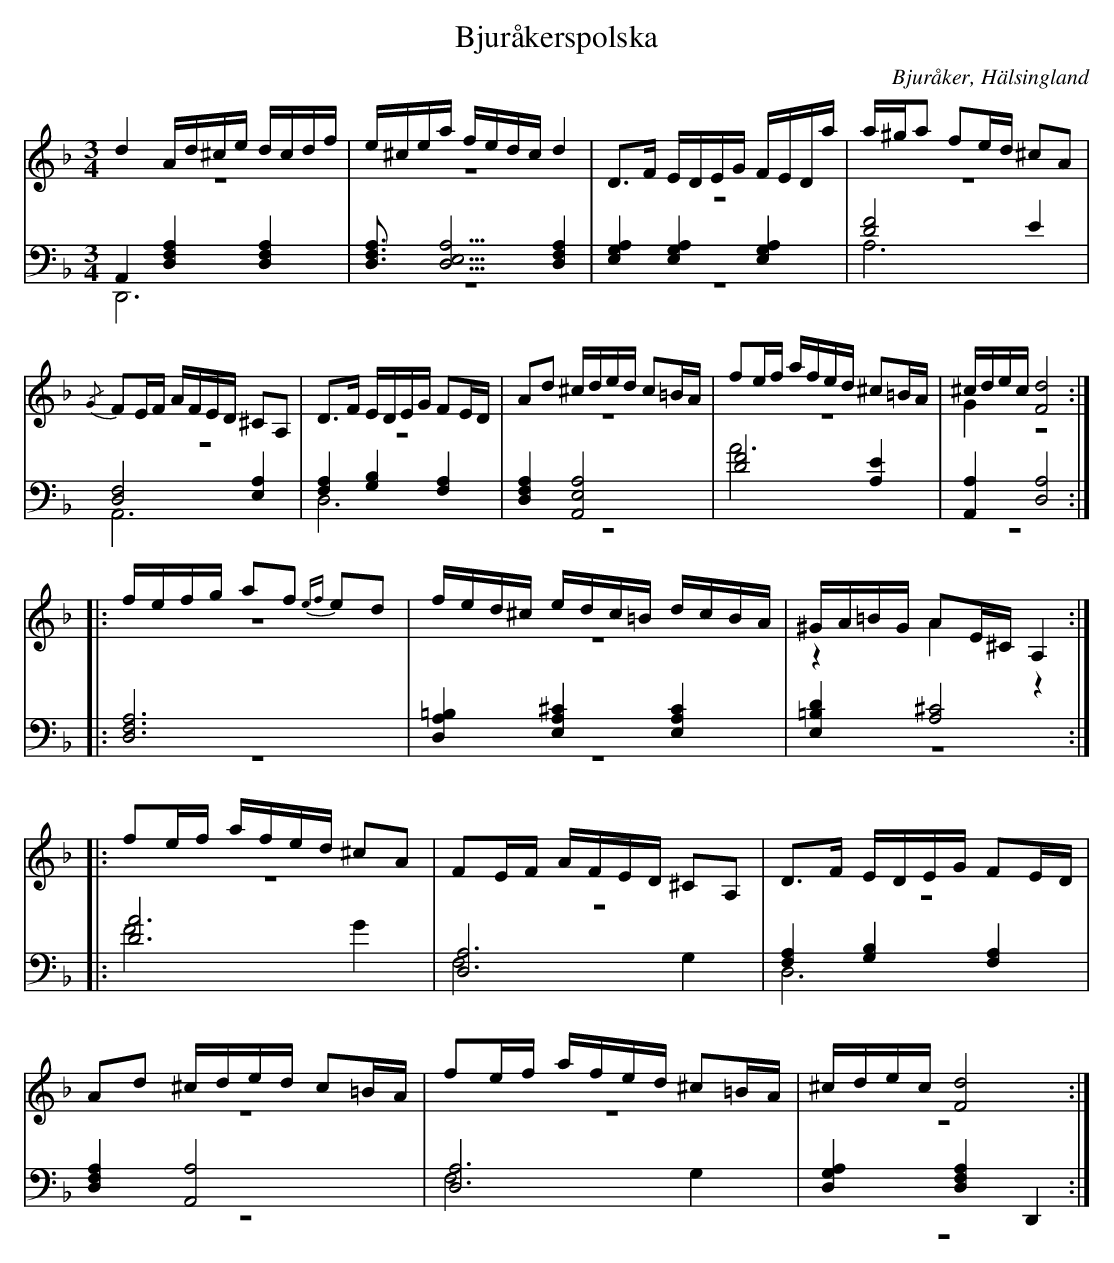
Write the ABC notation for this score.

X:1
T: Bjuråkerspolska
O: Bjuråker, Hälsingland
M: 3/4
L: 1/16
K: Dm
V:1
V:2 merge
V:3
V:4 merge
V:1
d4 Ad^ce dcdf |e^cea fedc d4|D2>F2 EDEG FEDa|a^ga2 f2ed ^c2A2|
{/G}F2EF AFED ^C2A,2|D2>F2 EDEG F2ED|A2d2 ^cded c2=BA|f2ef afed ^c2=BA|^cdec [F8d8]:|
|:fefg a2f2 {ef}e2d2 |fed^c edc=B dcBA|^GA=BG A2E^C A,4:|
|:f2ef afed ^c2A2|F2EF AFED ^C2A,2|D2>F2 EDEG F2ED|
A2d2 ^cded c2=BA|f2ef afed ^c2=BA|^cdec [F8d8]:|
V:2
z12|z12|z12|z12|
z12|z12|z12|z12|G4 z8:|
|:z12|z12|z4 A4 z4:|
|:z12|z12|z12|
z12|z12|z12:|
V:3 clef=bass
A,,4 [D,4F,4A,4] [D,4F,4A,4]|[D,3F,3A,3] [D,5E,5A,5] [D,4F,4A,4]|[E,4G,4A,4] [E,4G,4A,4] [E,4G,4A,4]|[D8F8] E4|
[D,8F,8] [E,4A,4]|[F,4A,4] [G,4B,4] [F,4A,4]|[D,4F,4A,4] [A,,8E,8A,8]|[D8F8] [A,4E4]|[A,,4A,4] [D,8A,8]:|
|:[D,12F,12A,12]|[D,4A,4=B,4] [E,4A,4^C4] [E,4A,4C4]|[E,4=B,4D4] [A,8^C8]:|
|:[D12A12]|[D,12A,12]|[F,4A,4] [G,4B,4] [F,4A,4]|
[D,4F,4A,4] [A,,8A,8]|[D,12A,12]|[D,4G,4A,4] [D,4F,4A,4] D,,4:|
V:4 clef=bass
D,,12|z12|z12|A,12|
A,,12|D,12|z12|A12|z12:|
|:z12|z12|z12:|
|:F8 G4|F,8 G,4|D,12|
z12|F,8 G,4|z12:|
